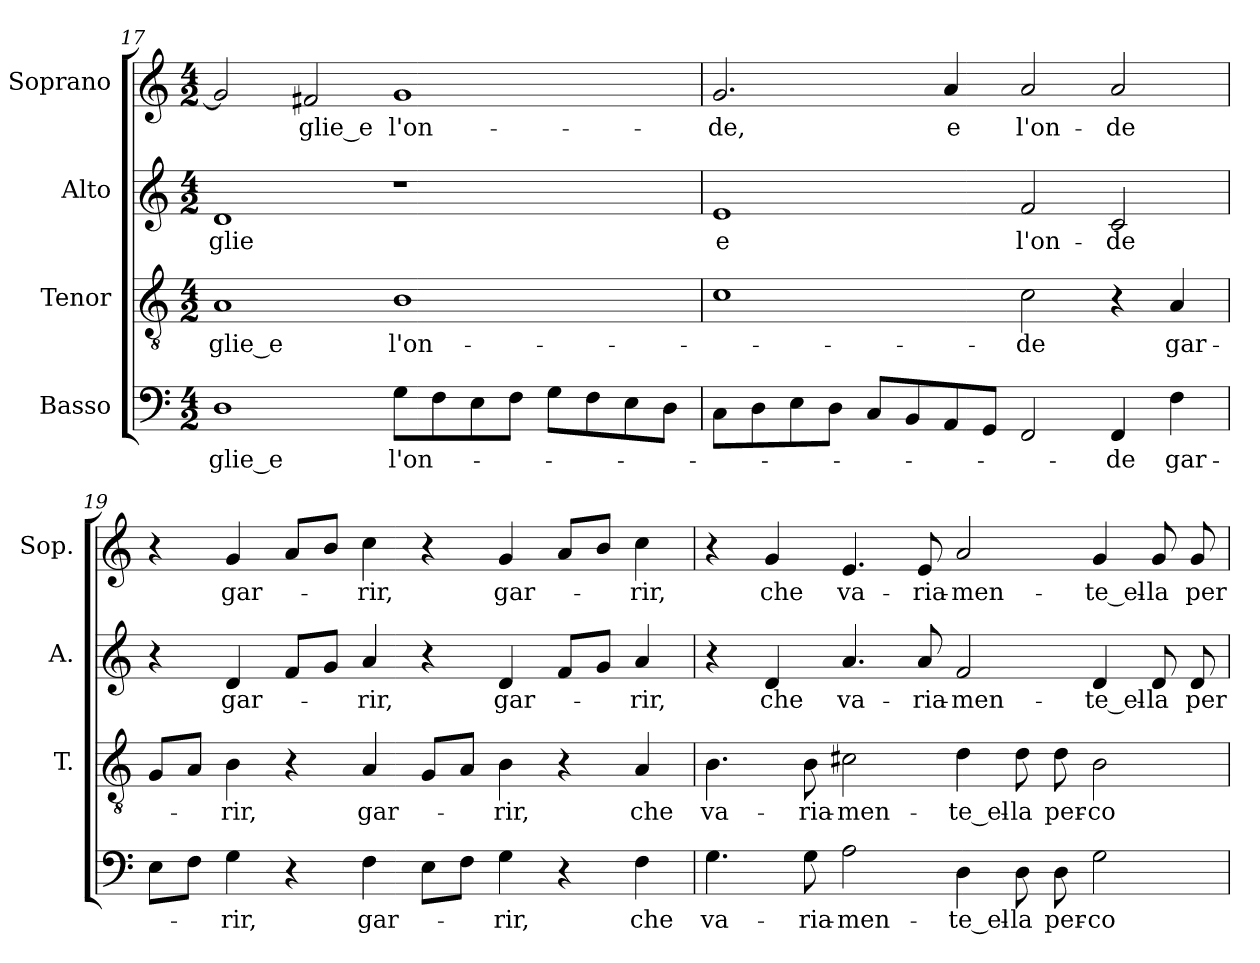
**kern	**text	**kern	**text	**kern	**text	**kern	**text
*part4	*part4	*part3	*part3	*part2	*part2	*part1	*part1
*staff4	*staff4	*staff3	*staff3	*staff2	*staff2	*staff1	*staff1
*I"Basso	*	*I"Tenor	*	*I"Alto	*	*I"Soprano	*
*	*	*I'T.	*	*I'A.	*	*I'Sop.	*
*clefF4	*	*clefGv2	*	*clefG2	*	*clefG2	*
*	*	*ITrd7c12	*	*	*	*	*
*k[]	*	*k[]	*	*k[]	*	*k[]	*
*C:	*	*C:	*	*C:	*	*C:	*
*M4/2	*	*M4/2	*	*M4/2	*	*M4/2	*
=17	=17	=17	=17	=17	=17	=17	=17
!	!LO:LY:b:color=#000000	!	!	!	!	!	!
!	!	!	!LO:LY:b:color=#000000	!	!	!	!
!	!	!	!	!	!LO:LY:b:color=#000000	!	!
1Di	-glie_e	1AAi	-glie_e	1di	-glie	2gi/]	.
!	!	!	!	!	!	!	!LO:LY:b:color=#000000
.	.	.	.	.	.	2f#Xi/	-glie_e
!	!LO:LY:b:color=#000000	!	!	!	!	!	!
!	!	!	!LO:LY:b:color=#000000	!	!	!	!
!	!	!	!	!	!	!	!LO:LY:b:color=#000000
8Gi\L	l'on-	1BBi	l'on-	1r	.	1gi	l'on-
8Fi\	.	.	.	.	.	.	.
8Ei\	.	.	.	.	.	.	.
8Fi\J	.	.	.	.	.	.	.
8Gi\L	.	.	.	.	.	.	.
8Fi\	.	.	.	.	.	.	.
8Ei\	.	.	.	.	.	.	.
8Di\J	.	.	.	.	.	.	.
!!LO:LB:g=z
=18	=18	=18	=18	=18	=18	=18	=18
!	!	!	!	!	!LO:LY:b:color=#000000	!	!
!	!	!	!	!	!	!	!LO:LY:b:color=#000000
8Ci\L	.	1Ci	.	1ei	e	2.gi/	-de,
8Di\	.	.	.	.	.	.	.
8Ei\	.	.	.	.	.	.	.
8Di\J	.	.	.	.	.	.	.
8Ci/L	.	.	.	.	.	.	.
8BBi/	.	.	.	.	.	.	.
!	!	!	!	!	!	!	!LO:LY:b:color=#000000
8AAi/	.	.	.	.	.	4ai/	e
8GGi/J	.	.	.	.	.	.	.
!	!	!	!LO:LY:b:color=#000000	!	!	!	!
!	!	!	!	!	!LO:LY:b:color=#000000	!	!
!	!	!	!	!	!	!	!LO:LY:b:color=#000000
2FFi/	.	2Ci\	-de	2fi/	l'on-	2ai/	l'on-
!	!LO:LY:b:color=#000000	!	!	!	!	!	!
!	!	!	!	!	!LO:LY:b:color=#000000	!	!
!	!	!	!	!	!	!	!LO:LY:b:color=#000000
4FFi/	-de	4r	.	2ci/	-de	2ai/	-de
!	!LO:LY:b:color=#000000	!	!	!	!	!	!
!	!	!	!LO:LY:b:color=#000000	!	!	!	!
4Fi\	gar-	4AAi/	gar-	.	.	.	.
=19	=19	=19	=19	=19	=19	=19	=19
8Ei\L	.	8GGi/L	.	4r	.	4r	.
8Fi\J	.	8AAi/J	.	.	.	.	.
!	!LO:LY:b:color=#000000	!	!	!	!	!	!
!	!	!	!LO:LY:b:color=#000000	!	!	!	!
!	!	!	!	!	!LO:LY:b:color=#000000	!	!
!	!	!	!	!	!	!	!LO:LY:b:color=#000000
4Gi\	-rir,	4BBi\	-rir,	4di/	gar-	4gi/	gar-
4r	.	4r	.	8fi/L	.	8ai/L	.
.	.	.	.	8gi/J	.	8bi/J	.
!	!LO:LY:b:color=#000000	!	!	!	!	!	!
!	!	!	!LO:LY:b:color=#000000	!	!	!	!
!	!	!	!	!	!LO:LY:b:color=#000000	!	!
!	!	!	!	!	!	!	!LO:LY:b:color=#000000
4Fi\	gar-	4AAi/	gar-	4ai/	-rir,	4cci\	-rir,
8Ei\L	.	8GGi/L	.	4r	.	4r	.
8Fi\J	.	8AAi/J	.	.	.	.	.
!	!LO:LY:b:color=#000000	!	!	!	!	!	!
!	!	!	!LO:LY:b:color=#000000	!	!	!	!
!	!	!	!	!	!LO:LY:b:color=#000000	!	!
!	!	!	!	!	!	!	!LO:LY:b:color=#000000
4Gi\	-rir,	4BBi\	-rir,	4di/	gar-	4gi/	gar-
4r	.	4r	.	8fi/L	.	8ai/L	.
.	.	.	.	8gi/J	.	8bi/J	.
!	!LO:LY:b:color=#000000	!	!	!	!	!	!
!	!	!	!LO:LY:b:color=#000000	!	!	!	!
!	!	!	!	!	!LO:LY:b:color=#000000	!	!
!	!	!	!	!	!	!	!LO:LY:b:color=#000000
4Fi\	che	4AAi/	che	4ai/	-rir,	4cci\	-rir,
=20	=20	=20	=20	=20	=20	=20	=20
!	!LO:LY:b:color=#000000	!	!	!	!	!	!
!	!	!	!LO:LY:b:color=#000000	!	!	!	!
4.Gi\	va-	4.BBi\	va-	4r	.	4r	.
!	!	!	!	!	!LO:LY:b:color=#000000	!	!
!	!	!	!	!	!	!	!LO:LY:b:color=#000000
.	.	.	.	4di/	che	4gi/	che
!	!LO:LY:b:color=#000000	!	!	!	!	!	!
!	!	!	!LO:LY:b:color=#000000	!	!	!	!
8Gi\	-ria-	8BBi\	-ria-	.	.	.	.
!	!LO:LY:b:color=#000000	!	!	!	!	!	!
!	!	!	!LO:LY:b:color=#000000	!	!	!	!
!	!	!	!	!	!LO:LY:b:color=#000000	!	!
!	!	!	!	!	!	!	!LO:LY:b:color=#000000
2Ai\	-men-	2C#Xi\	-men-	4.ai/	va-	4.ei/	va-
!	!	!	!	!	!LO:LY:b:color=#000000	!	!
!	!	!	!	!	!	!	!LO:LY:b:color=#000000
.	.	.	.	8ai/	-ria-	8ei/	-ria-
!	!LO:LY:b:color=#000000	!	!	!	!	!	!
!	!	!	!LO:LY:b:color=#000000	!	!	!	!
!	!	!	!	!	!LO:LY:b:color=#000000	!	!
!	!	!	!	!	!	!	!LO:LY:b:color=#000000
4Di\	-te_el-	4Di\	-te_el-	2fi/	-men-	2ai/	-men-
!	!LO:LY:b:color=#000000	!	!	!	!	!	!
!	!	!	!LO:LY:b:color=#000000	!	!	!	!
8Di\	-la	8Di\	-la	.	.	.	.
!	!LO:LY:b:color=#000000	!	!	!	!	!	!
!	!	!	!LO:LY:b:color=#000000	!	!	!	!
8Di\	per-	8Di\	per-	.	.	.	.
!	!LO:LY:b:color=#000000	!	!	!	!	!	!
!	!	!	!LO:LY:b:color=#000000	!	!	!	!
!	!	!	!	!	!LO:LY:b:color=#000000	!	!
!	!	!	!	!	!	!	!LO:LY:b:color=#000000
2Gi\	-co-	2BBi\	-co-	4di/	-te_el-	4gi/	-te_el-
!	!	!	!	!	!LO:LY:b:color=#000000	!	!
!	!	!	!	!	!	!	!LO:LY:b:color=#000000
.	.	.	.	8di/	-la	8gi/	-la
!	!	!	!	!	!LO:LY:b:color=#000000	!	!
!	!	!	!	!	!	!	!LO:LY:b:color=#000000
.	.	.	.	8di/	per-	8gi/	per-
=	=	=	=	=	=	=	=
*-	*-	*-	*-	*-	*-	*-	*-
